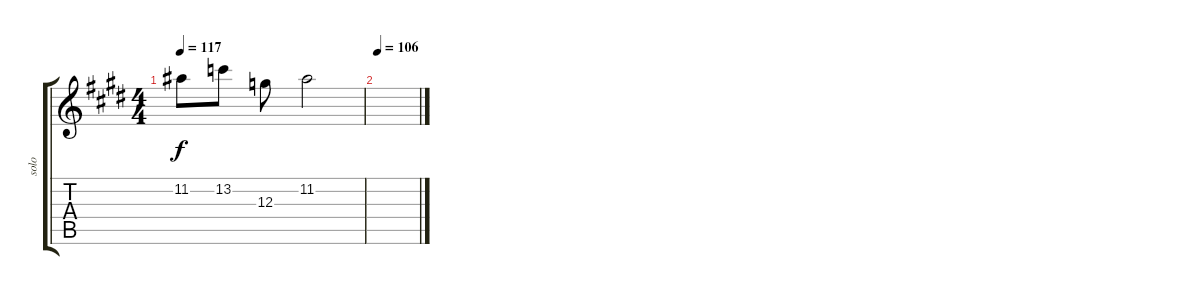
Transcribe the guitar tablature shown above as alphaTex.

\track ("solo" "solo") {instrument overdrivenguitar}
\staff {score tabs}
\tuning (E4 B3 G3 D3 A2 E2) {hide}
\ts (4 4)
\tempo 117
\clef g2
\ks c#minor
11.2.8{dy f} 13.2.8 12.3.8 11.2.2 |
\tempo 106
